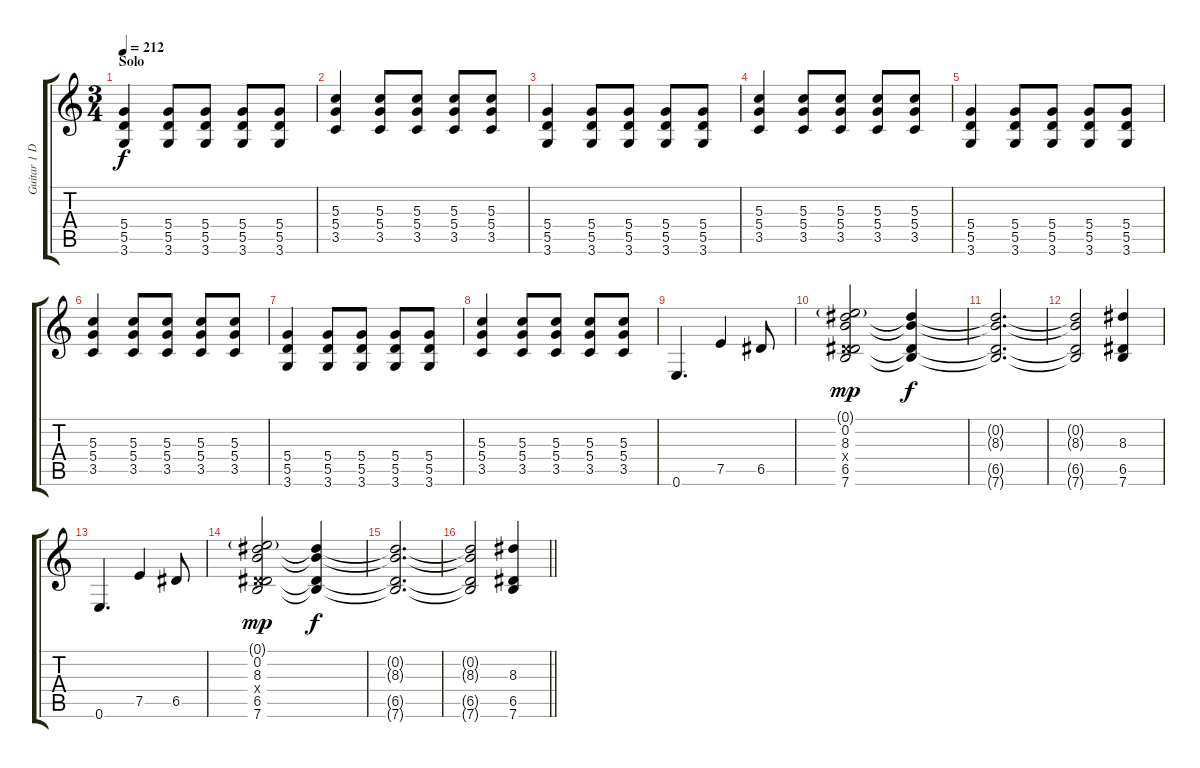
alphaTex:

\track ("Guitar 1 D" "Guitar 1 D") {instrument distortionguitar}
\staff {score tabs}
\tuning (E4 B3 G3 D3 A2 E2) {hide}
\ts (3 4)
\section ("" "Solo")
\tempo 212
\clef g2
\ks c
(5.4 5.5 3.6).4{dy f} (5.4 5.5 3.6).8 (5.4 5.5 3.6).8 (5.4 5.5 3.6).8 (5.4 5.5 3.6).8 |
(5.3 5.4 3.5).4 (5.3 5.4 3.5).8 (5.3 5.4 3.5).8 (5.3 5.4 3.5).8 (5.3 5.4 3.5).8 |
(5.4 5.5 3.6).4 (5.4 5.5 3.6).8 (5.4 5.5 3.6).8 (5.4 5.5 3.6).8 (5.4 5.5 3.6).8 |
(5.3 5.4 3.5).4 (5.3 5.4 3.5).8 (5.3 5.4 3.5).8 (5.3 5.4 3.5).8 (5.3 5.4 3.5).8 |
(5.4 5.5 3.6).4 (5.4 5.5 3.6).8 (5.4 5.5 3.6).8 (5.4 5.5 3.6).8 (5.4 5.5 3.6).8 |
(5.3 5.4 3.5).4 (5.3 5.4 3.5).8 (5.3 5.4 3.5).8 (5.3 5.4 3.5).8 (5.3 5.4 3.5).8 |
(5.4 5.5 3.6).4 (5.4 5.5 3.6).8 (5.4 5.5 3.6).8 (5.4 5.5 3.6).8 (5.4 5.5 3.6).8 |
(5.3 5.4 3.5).4 (5.3 5.4 3.5).8 (5.3 5.4 3.5).8 (5.3 5.4 3.5).8 (5.3 5.4 3.5).8 |
0.6.4{d} 7.5.4 6.5.8 |
(0.1{g} 0.2 8.3 0.4{x} 6.5 7.6).2{dy mp} (0.2{t} 8.3{t} 6.5{t} 7.6{t}).4{dy f} |
(0.2{t} 8.3{t} 6.5{t} 7.6{t}).2{d} |
(0.2{t} 8.3{t} 6.5{t} 7.6{t}).2 (8.3 6.5 7.6).4 |
0.6.4{d} 7.5.4 6.5.8 |
(0.1{g} 0.2 8.3 0.4{x} 6.5 7.6).2{dy mp} (0.2{t} 8.3{t} 6.5{t} 7.6{t}).4{dy f} |
(0.2{t} 8.3{t} 6.5{t} 7.6{t}).2{d} |
\barLineRight lightlight
(0.2{t} 8.3{t} 6.5{t} 7.6{t}).2 (8.3 6.5 7.6).4
